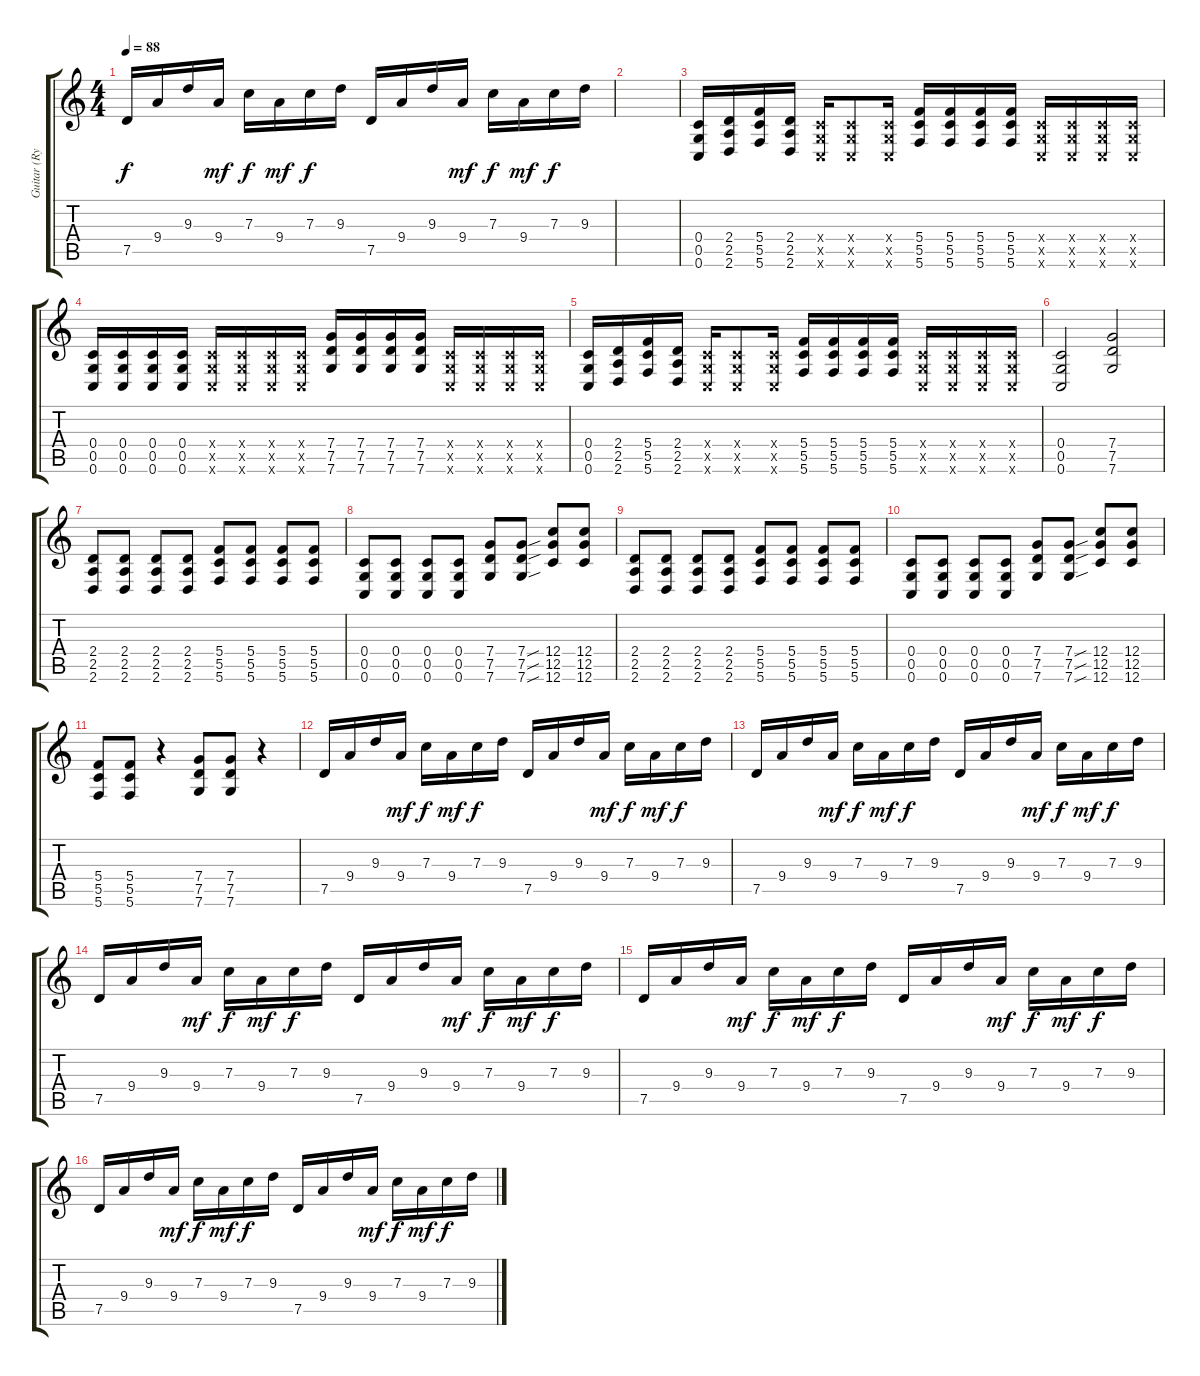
\track ("Guitar (Ryan P.)" "Guitar (Ry") {instrument electricguitarmuted}
\staff {score tabs}
\tuning (D4 A3 F3 C3 G2 C2) {hide}
\ts (4 4)
\tempo 88
\clef g2
\ks c
7.5.16{dy f} 9.4.16 9.3.16 9.4.16{dy mf} 7.3.16{dy f} 9.4.16{dy mf} 7.3.16{dy f} 9.3.16 7.5.16 9.4.16 9.3.16 9.4.16{dy mf} 7.3.16{dy f} 9.4.16{dy mf} 7.3.16{dy f} 9.3.16 |
|
(0.4 0.5 0.6).16{volume 16 instrument distortionguitar} (2.4 2.5 2.6).16 (5.4 5.5 5.6).16 (2.4 2.5 2.6).16 (0.4{x} 0.5{x} 0.6{x}).16 (0.4{x} 0.5{x} 0.6{x}).8 (0.4{x} 0.5{x} 0.6{x}).16 (5.4 5.5 5.6).16 (5.4 5.5 5.6).16 (5.4 5.5 5.6).16 (5.4 5.5 5.6).16 (0.4{x} 0.5{x} 0.6{x}).16 (0.4{x} 0.5{x} 0.6{x}).16 (0.4{x} 0.5{x} 0.6{x}).16 (0.4{x} 0.5{x} 0.6{x}).16 |
(0.4 0.5 0.6).16 (0.4 0.5 0.6).16 (0.4 0.5 0.6).16 (0.4 0.5 0.6).16 (0.4{x} 0.5{x} 0.6{x}).16 (0.4{x} 0.5{x} 0.6{x}).16 (0.4{x} 0.5{x} 0.6{x}).16 (0.4{x} 0.5{x} 0.6{x}).16 (7.4 7.5 7.6).16 (7.4 7.5 7.6).16 (7.4 7.5 7.6).16 (7.4 7.5 7.6).16 (0.4{x} 0.5{x} 0.6{x}).16 (0.4{x} 0.5{x} 0.6{x}).16 (0.4{x} 0.5{x} 0.6{x}).16 (0.4{x} 0.5{x} 0.6{x}).16 |
(0.4 0.5 0.6).16{volume 16 instrument distortionguitar} (2.4 2.5 2.6).16 (5.4 5.5 5.6).16 (2.4 2.5 2.6).16 (0.4{x} 0.5{x} 0.6{x}).16 (0.4{x} 0.5{x} 0.6{x}).8 (0.4{x} 0.5{x} 0.6{x}).16 (5.4 5.5 5.6).16 (5.4 5.5 5.6).16 (5.4 5.5 5.6).16 (5.4 5.5 5.6).16 (0.4{x} 0.5{x} 0.6{x}).16 (0.4{x} 0.5{x} 0.6{x}).16 (0.4{x} 0.5{x} 0.6{x}).16 (0.4{x} 0.5{x} 0.6{x}).16 |
(0.4 0.5 0.6).2 (7.4 7.5 7.6).2 |
(2.4 2.5 2.6).8 (2.4 2.5 2.6).8 (2.4 2.5 2.6).8 (2.4 2.5 2.6).8 (5.4 5.5 5.6).8 (5.4 5.5 5.6).8 (5.4 5.5 5.6).8 (5.4 5.5 5.6).8 |
(0.4 0.5 0.6).8 (0.4 0.5 0.6).8 (0.4 0.5 0.6).8 (0.4 0.5 0.6).8 (7.4 7.5 7.6).8 (7.4{sou} 7.5{sou} 7.6{sou}).8 (12.4 12.5 12.6).8 (12.4 12.5 12.6).8 |
(2.4 2.5 2.6).8 (2.4 2.5 2.6).8 (2.4 2.5 2.6).8 (2.4 2.5 2.6).8 (5.4 5.5 5.6).8 (5.4 5.5 5.6).8 (5.4 5.5 5.6).8 (5.4 5.5 5.6).8 |
(0.4 0.5 0.6).8 (0.4 0.5 0.6).8 (0.4 0.5 0.6).8 (0.4 0.5 0.6).8 (7.4 7.5 7.6).8 (7.4{sou} 7.5{sou} 7.6{sou}).8 (12.4 12.5 12.6).8 (12.4 12.5 12.6).8 |
(5.4 5.5 5.6).8 (5.4 5.5 5.6).8 r.4 (7.4 7.5 7.6).8 (7.4 7.5 7.6).8 r.4 |
7.5.16{volume 10 instrument electricguitarmuted} 9.4.16 9.3.16 9.4.16{dy mf} 7.3.16{dy f} 9.4.16{dy mf} 7.3.16{dy f} 9.3.16 7.5.16 9.4.16 9.3.16 9.4.16{dy mf} 7.3.16{dy f} 9.4.16{dy mf} 7.3.16{dy f} 9.3.16 |
7.5.16 9.4.16 9.3.16 9.4.16{dy mf} 7.3.16{dy f} 9.4.16{dy mf} 7.3.16{dy f} 9.3.16 7.5.16 9.4.16 9.3.16 9.4.16{dy mf} 7.3.16{dy f} 9.4.16{dy mf} 7.3.16{dy f} 9.3.16 |
7.5.16 9.4.16 9.3.16 9.4.16{dy mf} 7.3.16{dy f} 9.4.16{dy mf} 7.3.16{dy f} 9.3.16 7.5.16 9.4.16 9.3.16 9.4.16{dy mf} 7.3.16{dy f} 9.4.16{dy mf} 7.3.16{dy f} 9.3.16 |
7.5.16 9.4.16 9.3.16 9.4.16{dy mf} 7.3.16{dy f} 9.4.16{dy mf} 7.3.16{dy f} 9.3.16 7.5.16 9.4.16 9.3.16 9.4.16{dy mf} 7.3.16{dy f} 9.4.16{dy mf} 7.3.16{dy f} 9.3.16 |
7.5.16 9.4.16 9.3.16 9.4.16{dy mf} 7.3.16{dy f} 9.4.16{dy mf} 7.3.16{dy f} 9.3.16 7.5.16 9.4.16 9.3.16 9.4.16{dy mf} 7.3.16{dy f} 9.4.16{dy mf} 7.3.16{dy f} 9.3.16
